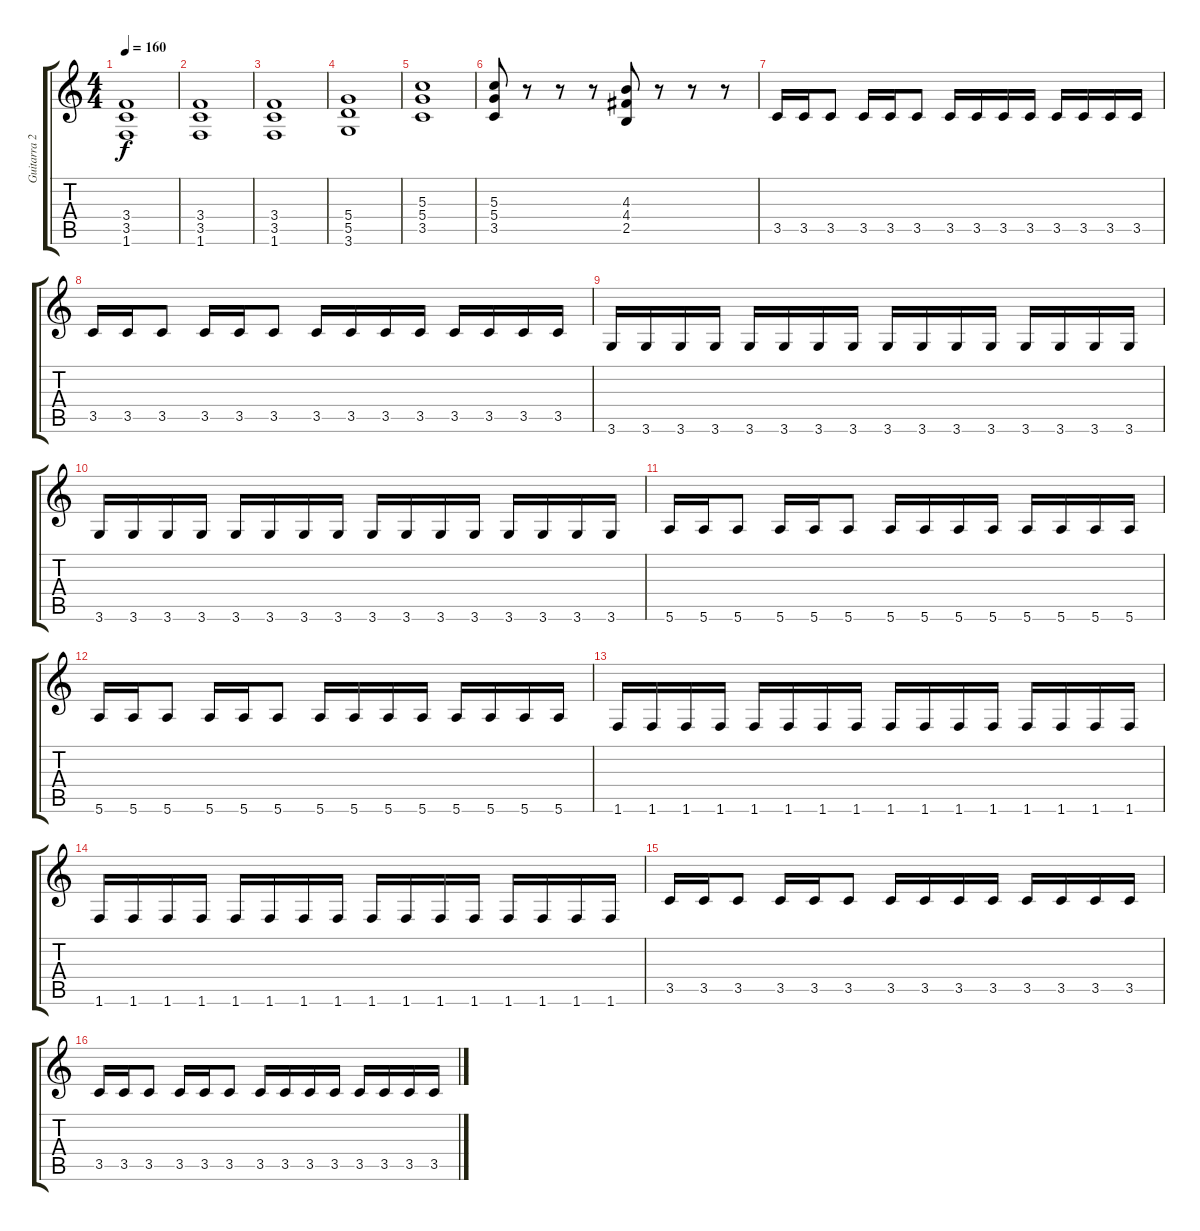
\track ("Guitarra 2" "Guitarra 2") {instrument distortionguitar}
\staff {score tabs}
\tuning (E4 B3 G3 D3 A2 E2) {hide}
\ts (4 4)
\tempo 160
\clef g2
\ks c
(3.4 3.5 1.6).1{dy f} |
(3.4 3.5 1.6).1 |
(3.4 3.5 1.6).1 |
(5.4 5.5 3.6).1 |
(5.3 5.4 3.5).1 |
(5.3 5.4 3.5).8 r.8 r.8 r.8 (4.3 4.4 2.5).8 r.8 r.8 r.8 |
3.5.16 3.5.16 3.5.8 3.5.16 3.5.16 3.5.8 3.5.16 3.5.16 3.5.16 3.5.16 3.5.16 3.5.16 3.5.16 3.5.16 |
3.5.16 3.5.16 3.5.8 3.5.16 3.5.16 3.5.8 3.5.16 3.5.16 3.5.16 3.5.16 3.5.16 3.5.16 3.5.16 3.5.16 |
3.6.16 3.6.16 3.6.16 3.6.16 3.6.16 3.6.16 3.6.16 3.6.16 3.6.16 3.6.16 3.6.16 3.6.16 3.6.16 3.6.16 3.6.16 3.6.16 |
3.6.16 3.6.16 3.6.16 3.6.16 3.6.16 3.6.16 3.6.16 3.6.16 3.6.16 3.6.16 3.6.16 3.6.16 3.6.16 3.6.16 3.6.16 3.6.16 |
5.6.16 5.6.16 5.6.8 5.6.16 5.6.16 5.6.8 5.6.16 5.6.16 5.6.16 5.6.16 5.6.16 5.6.16 5.6.16 5.6.16 |
5.6.16 5.6.16 5.6.8 5.6.16 5.6.16 5.6.8 5.6.16 5.6.16 5.6.16 5.6.16 5.6.16 5.6.16 5.6.16 5.6.16 |
1.6.16 1.6.16 1.6.16 1.6.16 1.6.16 1.6.16 1.6.16 1.6.16 1.6.16 1.6.16 1.6.16 1.6.16 1.6.16 1.6.16 1.6.16 1.6.16 |
1.6.16 1.6.16 1.6.16 1.6.16 1.6.16 1.6.16 1.6.16 1.6.16 1.6.16 1.6.16 1.6.16 1.6.16 1.6.16 1.6.16 1.6.16 1.6.16 |
3.5.16 3.5.16 3.5.8 3.5.16 3.5.16 3.5.8 3.5.16 3.5.16 3.5.16 3.5.16 3.5.16 3.5.16 3.5.16 3.5.16 |
3.5.16 3.5.16 3.5.8 3.5.16 3.5.16 3.5.8 3.5.16 3.5.16 3.5.16 3.5.16 3.5.16 3.5.16 3.5.16 3.5.16
